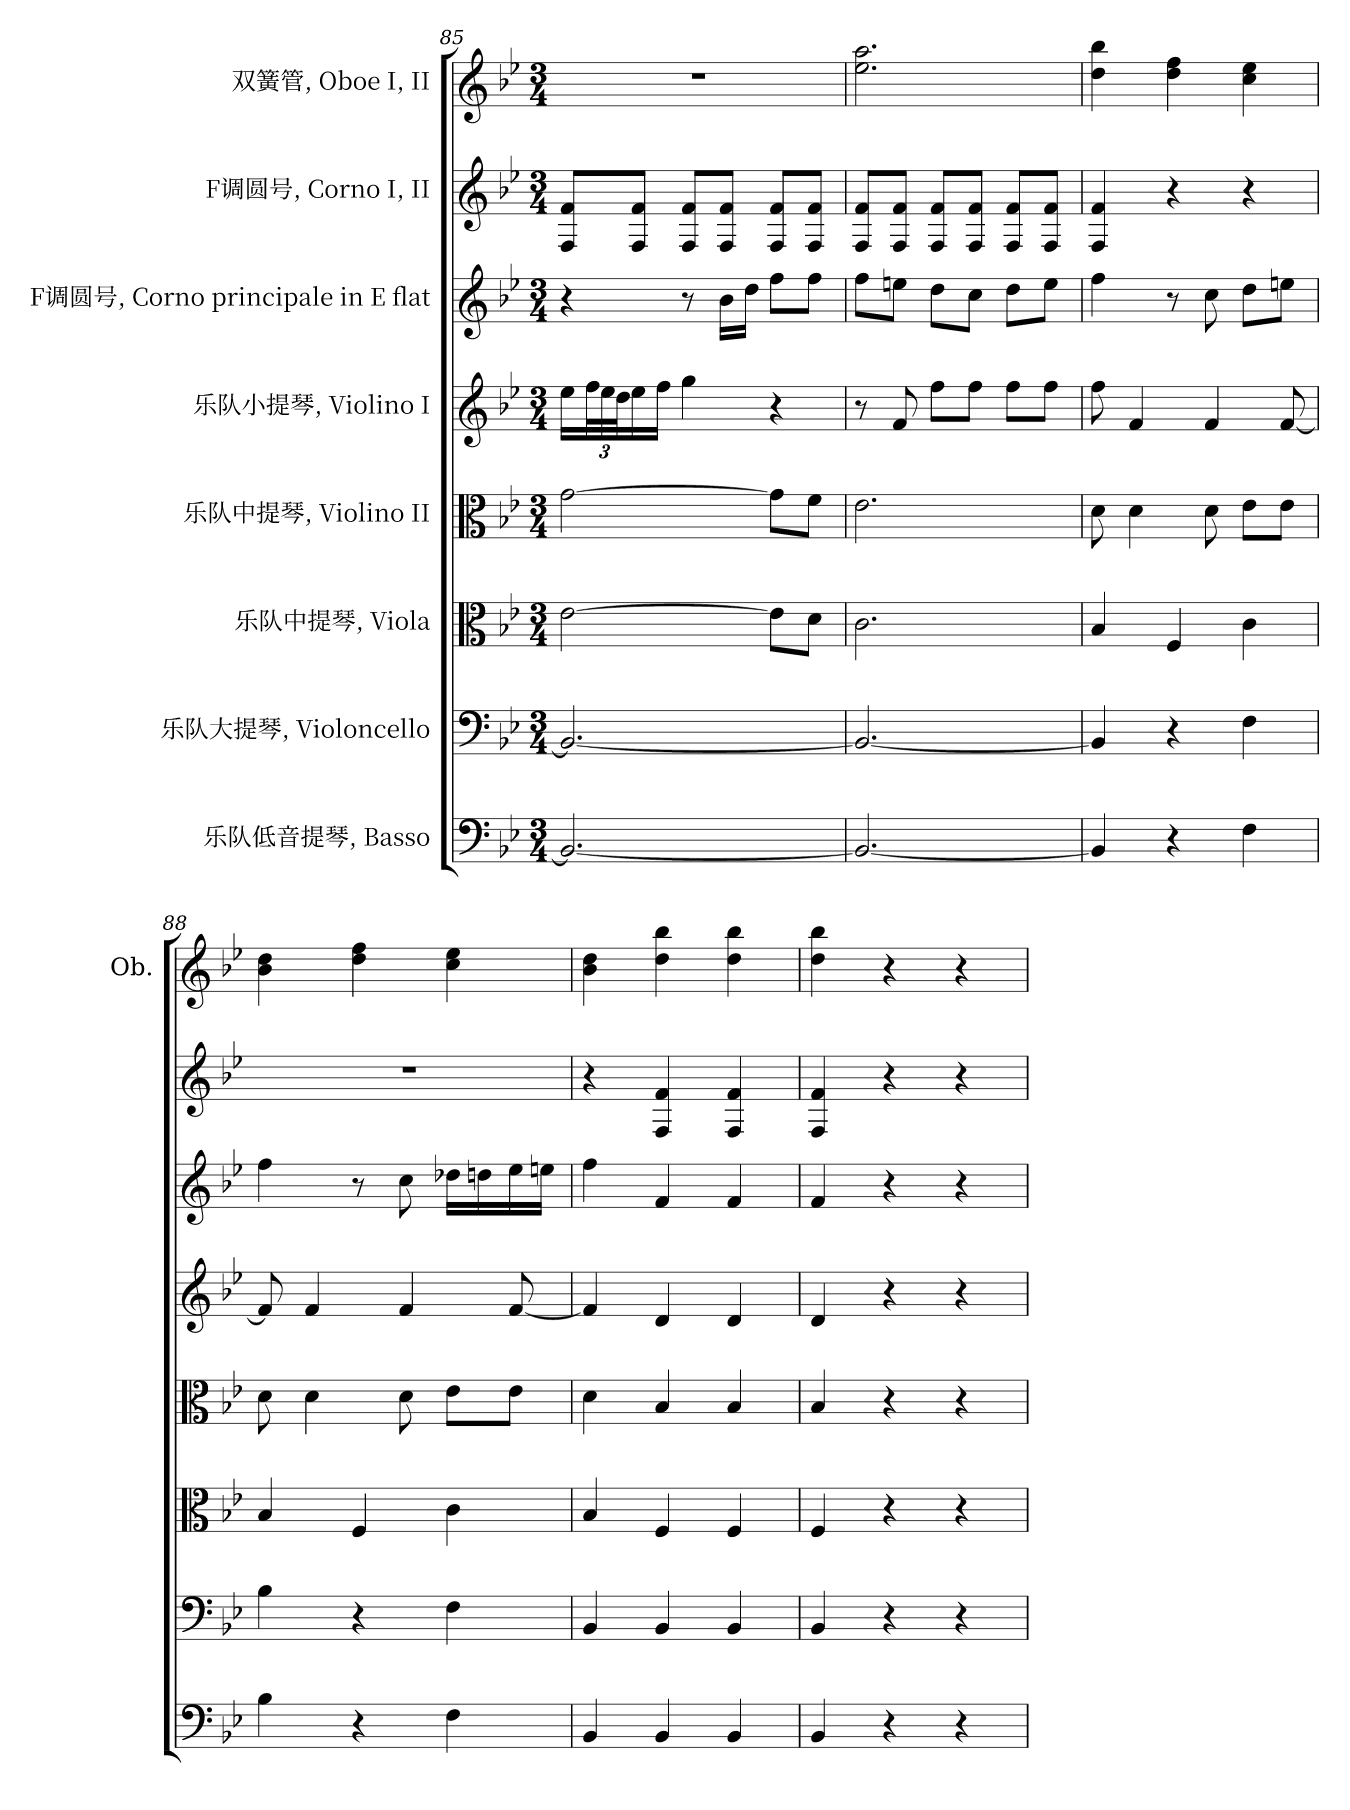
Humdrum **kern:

**kern	**kern	**kern	**kern	**kern	**kern	**kern	**kern
*part8	*part7	*part6	*part5	*part4	*part3	*part2	*part1
*staff8	*staff7	*staff6	*staff5	*staff4	*staff3	*staff2	*staff1
*I"乐队低音提琴, Basso	*I"乐队大提琴, Violoncello	*I"乐队中提琴, Viola	*I"乐队中提琴, Violino II	*I"乐队小提琴, Violino I	*I"F调圆号, Corno principale in E flat	*I"F调圆号, Corno I, II	*I"双簧管, Oboe I, II
*	*	*	*	*	*	*	*I'Ob.
*clefF4	*clefF4	*clefC3	*clefC3	*clefG2	*clefG2	*clefG2	*clefG2
*ITrd7c12	*	*	*	*	*ITrd4c7	*ITrd4c7	*
*k[b-e-]	*k[b-e-]	*k[b-e-]	*k[b-e-]	*k[b-e-]	*k[b-e-a-]	*k[b-e-a-]	*k[b-e-]
*M3/4	*M3/4	*M3/4	*M3/4	*M3/4	*M3/4	*M3/4	*M3/4
=85	=85	=85	=85	=85	=85	=85	=85
2.BBB-/_	2.BB-/_	[2e-\	[2g\	16ee-\LL	4r	8BB-/ 8B-/L	2.r
*	*	*	*	*Xbrackettup	*	*	*
.	.	.	.	48ff\L	.	.	.
.	.	.	.	48ee-\	.	.	.
.	.	.	.	48dd\J	.	.	.
.	.	.	.	16ee-\	.	8BB-/ 8B-/J	.
.	.	.	.	16ff\JJ	.	.	.
.	.	.	.	4gg\	8r	8BB-/ 8B-/L	.
.	.	.	.	.	16e-\LL	8BB-/ 8B-/J	.
.	.	.	.	.	16g\JJ	.	.
.	.	8e-\L]	8g\L]	4r	8b-\L	8BB-/ 8B-/L	.
.	.	8d\J	8f\J	.	8b-\J	8BB-/ 8B-/J	.
!!LO:PB:g=z
=86	=86	=86	=86	=86	=86	=86	=86
2.BBB-/_	2.BB-/_	2.c\	2.e-\	8r	8b-\L	8BB-/ 8B-/L	2.ee-\ 2.aa\
.	.	.	.	8f/	8an\J	8BB-/ 8B-/J	.
.	.	.	.	8ff\L	8g\L	8BB-/ 8B-/L	.
.	.	.	.	8ff\J	8f\J	8BB-/ 8B-/J	.
.	.	.	.	8ff\L	8g\L	8BB-/ 8B-/L	.
.	.	.	.	8ff\J	8a\J	8BB-/ 8B-/J	.
=87	=87	=87	=87	=87	=87	=87	=87
4BBB-/]	4BB-/]	4B-/	8d\	8ff\	4b-\	4BB-/ 4B-/	4dd\ 4bb-\
.	.	.	4d\	4f/	.	.	.
4r	4r	4F/	.	.	8r	4r	4dd\ 4ff\
.	.	.	8d\	4f/	8f\	.	.
4FF\	4F\	4c\	8e-\L	.	8g\L	4r	4cc\ 4ee-\
.	.	.	8e-\J	[8f/	8an\J	.	.
=88	=88	=88	=88	=88	=88	=88	=88
4BB-\	4B-\	4B-/	8d\	8f/]	4b-\	2.r	4b-\ 4dd\
.	.	.	4d\	4f/	.	.	.
4r	4r	4F/	.	.	8r	.	4dd\ 4ff\
.	.	.	8d\	4f/	8f\	.	.
4FF\	4F\	4c\	8e-\L	.	16g-X\LL	.	4cc\ 4ee-\
.	.	.	.	.	16gn\	.	.
.	.	.	8e-\J	[8f/	16a-\	.	.
.	.	.	.	.	16an\JJ	.	.
=89	=89	=89	=89	=89	=89	=89	=89
4BBB-/	4BB-/	4B-/	4d\	4f/]	4b-\	4r	4b-\ 4dd\
4BBB-/	4BB-/	4F/	4B-/	4d/	4B-/	4BB-/ 4B-/	4dd\ 4bb-\
4BBB-/	4BB-/	4F/	4B-/	4d/	4B-/	4BB-/ 4B-/	4dd\ 4bb-\
=90	=90	=90	=90	=90	=90	=90	=90
4BBB-/	4BB-/	4F/	4B-/	4d/	4B-/	4BB-/ 4B-/	4dd\ 4bb-\
4r	4r	4r	4r	4r	4r	4r	4r
4r	4r	4r	4r	4r	4r	4r	4r
=	=	=	=	=	=	=	=
*-	*-	*-	*-	*-	*-	*-	*-
